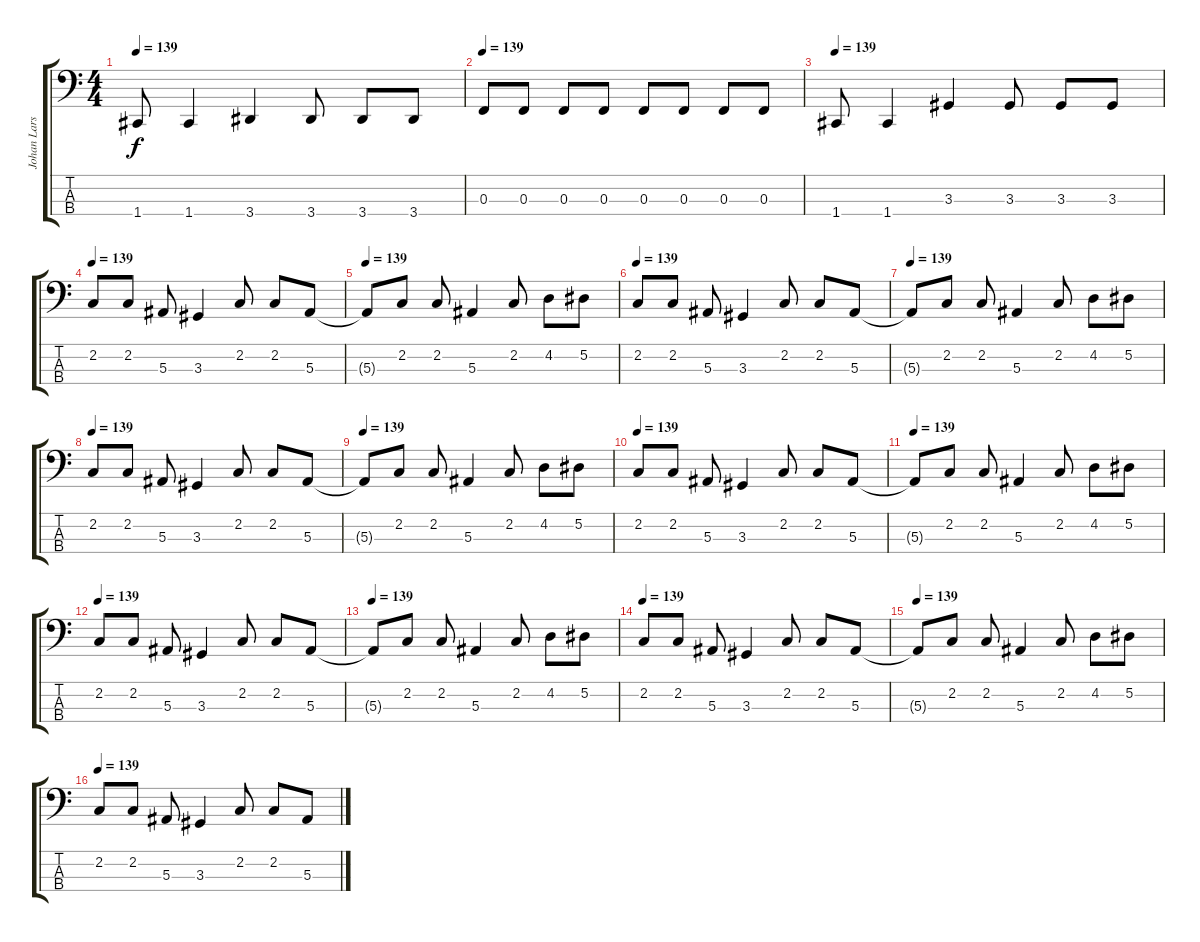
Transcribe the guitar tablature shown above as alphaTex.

\track ("Johan Larsson" "Johan Lars") {instrument electricbassfinger}
\staff {score tabs}
\tuning (Eb2 Bb1 F1 C1) {hide}
\ts (4 4)
\tempo 139
\clef f4
\ks c
1.4.8{dy f} 1.4.4 3.4.4 3.4.8 3.4.8 3.4.8 |
\tempo 139
0.3.8 0.3.8 0.3.8 0.3.8 0.3.8 0.3.8 0.3.8 0.3.8 |
\tempo 139
1.4.8 1.4.4 3.3.4 3.3.8 3.3.8 3.3.8 |
\tempo 139
2.2.8 2.2.8 5.3.8 3.3.4 2.2.8 2.2.8 5.3.8 |
\tempo 139
5.3{t}.8 2.2.8 2.2.8 5.3.4 2.2.8 4.2.8 5.2.8 |
\tempo 139
2.2.8 2.2.8 5.3.8 3.3.4 2.2.8 2.2.8 5.3.8 |
\tempo 139
5.3{t}.8 2.2.8 2.2.8 5.3.4 2.2.8 4.2.8 5.2.8 |
\tempo 139
2.2.8 2.2.8 5.3.8 3.3.4 2.2.8 2.2.8 5.3.8 |
\tempo 139
5.3{t}.8 2.2.8 2.2.8 5.3.4 2.2.8 4.2.8 5.2.8 |
\tempo 139
2.2.8 2.2.8 5.3.8 3.3.4 2.2.8 2.2.8 5.3.8 |
\tempo 139
5.3{t}.8 2.2.8 2.2.8 5.3.4 2.2.8 4.2.8 5.2.8 |
\tempo 139
2.2.8 2.2.8 5.3.8 3.3.4 2.2.8 2.2.8 5.3.8 |
\tempo 139
5.3{t}.8 2.2.8 2.2.8 5.3.4 2.2.8 4.2.8 5.2.8 |
\tempo 139
2.2.8 2.2.8 5.3.8 3.3.4 2.2.8 2.2.8 5.3.8 |
\tempo 139
5.3{t}.8 2.2.8 2.2.8 5.3.4 2.2.8 4.2.8 5.2.8 |
\tempo 139
2.2.8 2.2.8 5.3.8 3.3.4 2.2.8 2.2.8 5.3.8
